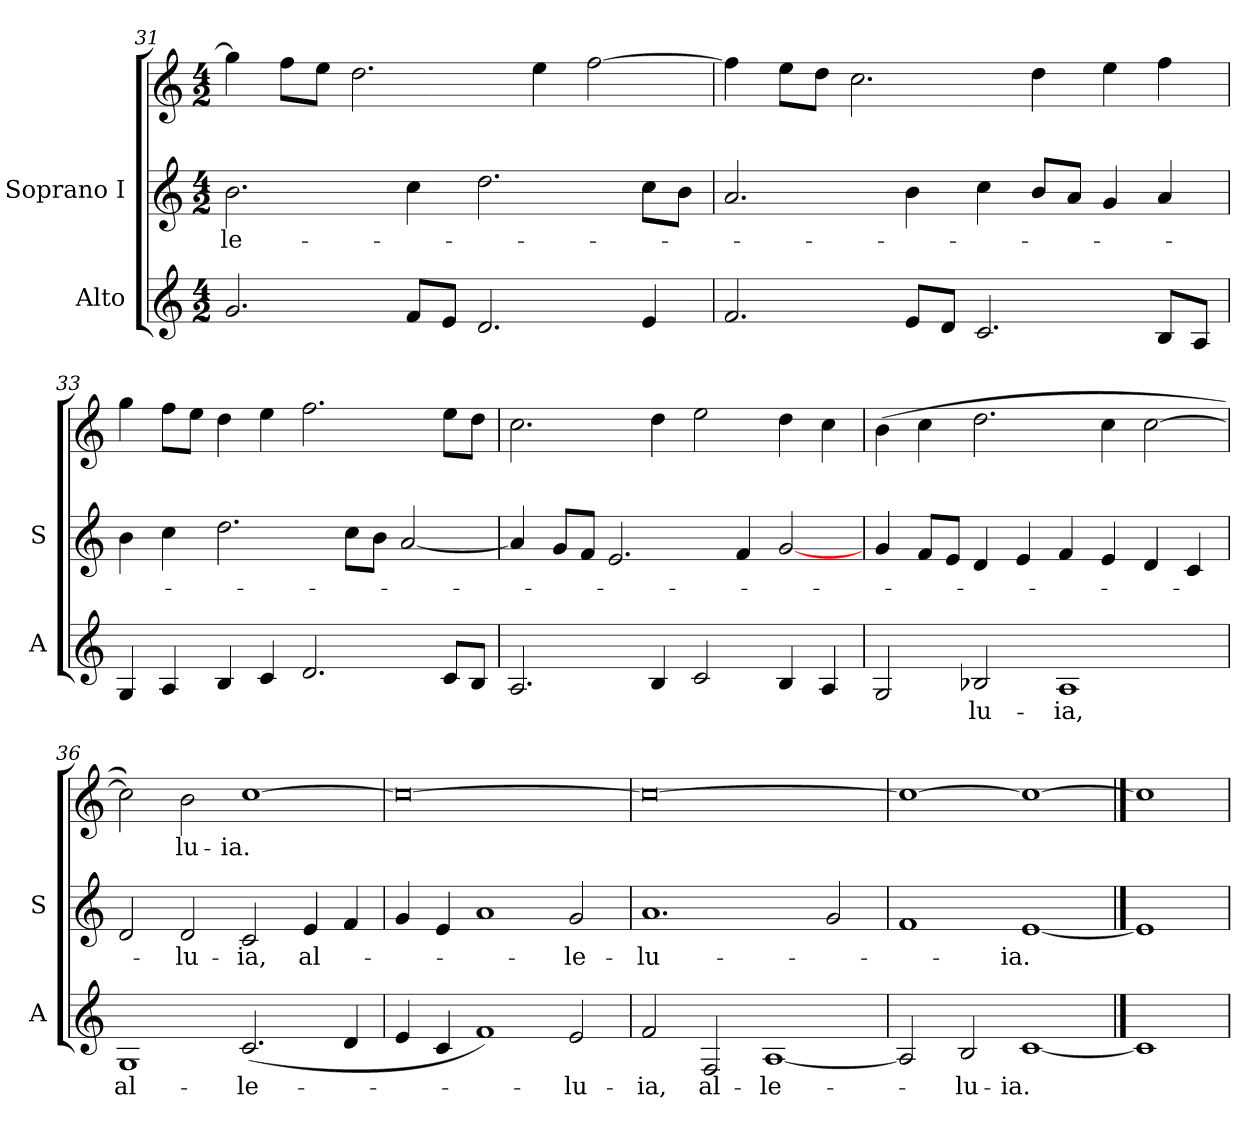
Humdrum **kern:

**kern	**text	**kern	**text	**kern	**text
*part2	*part2	*part1	*part1	*part1	*part1
*staff3	*staff3	*staff2	*staff2	*staff1	*staff1
*I"Alto	*	*I"Soprano I	*	*	*
*I'A	*	*I'S	*	*	*
*clefG2	*	*clefG2	*	*clefG2	*
*k[]	*	*k[]	*	*k[]	*
*C:	*	*C:	*	*C:	*
*M4/2	*	*M4/2	*	*M4/2	*
=31	=31	=31	=31	=31	=31
!	!	!	!LO:LY:b	!	!
2.g	.	2.b	-le-	4gg]	.
.	.	.	.	8ffL	.
.	.	.	.	8eeJ	.
.	.	.	.	2.dd	.
8fL	.	4cc	.	.	.
8eJ	.	.	.	.	.
2.d	.	2.dd	.	.	.
.	.	.	.	4ee	.
.	.	.	.	[2ff	.
4e	.	8ccL	.	.	.
.	.	8bJ	.	.	.
=32	=32	=32	=32	=32	=32
2.f	.	2.a	.	4ff]	.
.	.	.	.	8eeL	.
.	.	.	.	8ddJ	.
.	.	.	.	2.cc	.
8eL	.	4b	.	.	.
8dJ	.	.	.	.	.
2.c	.	4cc	.	.	.
.	.	8bL	.	4dd	.
.	.	8aJ	.	.	.
.	.	4g	.	4ee	.
8BL	.	4a	.	4ff	.
8AJ	.	.	.	.	.
=33	=33	=33	=33	=33	=33
4G	.	4b	.	4gg	.
4A	.	4cc	.	8ffL	.
.	.	.	.	8eeJ	.
4B	.	2.dd	.	4dd	.
4c	.	.	.	4ee	.
2.d	.	.	.	2.ff	.
.	.	8ccL	.	.	.
.	.	8bJ	.	.	.
.	.	[2a	.	.	.
8cL	.	.	.	8eeL	.
8BJ	.	.	.	8ddJ	.
=34	=34	=34	=34	=34	=34
2.A	.	4a]	.	2.cc	.
.	.	8gL	.	.	.
.	.	8fJ	.	.	.
.	.	2.e	.	.	.
4B	.	.	.	4dd	.
2c	.	.	.	2ee	.
.	.	4f	.	.	.
4B	.	[2g	.	4dd	.
4A	.	.	.	4cc	.
!!LO:LB:g=z
=35	=35	=35	=35	=35	=35
2G	.	4g	.	(>4b	.
.	.	8fL	.	4cc	.
.	.	8eJ	.	.	.
!	!LO:LY:b	!	!	!	!
2B-X	lu-	4d	.	2.dd	.
.	.	4e	.	.	.
!	!LO:LY:b	!	!	!	!
1A	-ia,	4f	.	.	.
.	.	4e	.	4cc	.
.	.	4d	.	[2cc	.
.	.	4c	.	.	.
=36	=36	=36	=36	=36	=36
!	!LO:LY:b	!	!	!	!
1G	al-	2d	.	2cc])	.
!	!	!	!LO:LY:b	!	!LO:LY:b
.	.	2d	lu-	2b	lu-
!	!LO:LY:b	!	!LO:LY:b	!	!LO:LY:b
(<2.c	-le-	2c	-ia,	[1cc	-ia.
!	!	!	!LO:LY:b	!	!
.	.	4e	al-	.	.
4d	.	4f	.	.	.
=37	=37	=37	=37	=37	=37
4e	.	4g	.	0cc_	.
4c	.	4e	.	.	.
1f)	.	1a	.	.	.
!	!LO:LY:b	!	!LO:LY:b	!	!
2e	lu-	2g	le-	.	.
=38	=38	=38	=38	=38	=38
!	!LO:LY:b	!	!LO:LY:b	!	!
2f	-ia,	1.a	-lu-	0cc_	.
!	!LO:LY:b	!	!	!	!
2F	al-	.	.	.	.
!	!LO:LY:b	!	!	!	!
[1A	-le-	.	.	.	.
.	.	2g	.	.	.
=39	=39	=39	=39	=39	=39
2A]	.	1f	.	1cc_	.
!	!LO:LY:b	!	!	!	!
2B	lu-	.	.	.	.
!	!LO:LY:b	!	!LO:LY:b	!	!
[1c	-ia.	[1e	ia.	1cc_	.
==40	==40	==40	==40	==40	==40
1c]	.	1e]	.	1cc]	.
=	=	=	=	=	=
*-	*-	*-	*-	*-	*-
